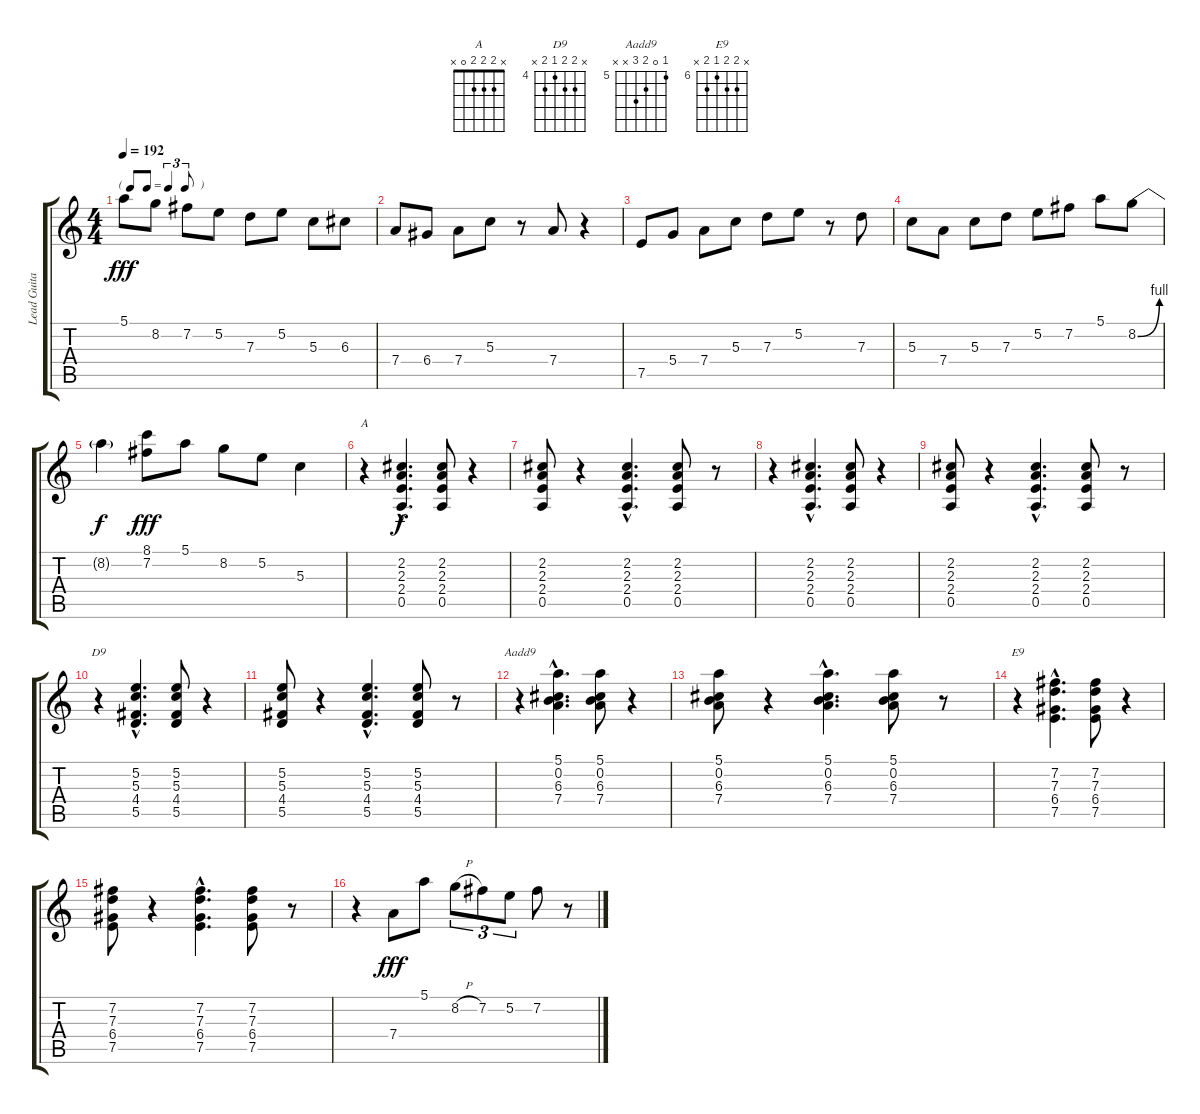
\track ("Lead Guitar" "Lead Guita") {instrument electricguitarjazz}
\staff {score tabs}
\tuning (E4 B3 G3 D3 A2 E2) {hide}
\chord ("A" x 2 2 2 0 x)
\chord ("D9" x 5 5 4 5 x) {firstfret 4}
\chord ("Aadd9" 5 0 6 7 x x) {firstfret 5}
\chord ("E9" x 7 7 6 7 x) {firstfret 6}
\ts (4 4)
\tf triplet8th
\tempo 192
\clef g2
\ks c
5.1.8{dy fff} 8.2.8 7.2.8 5.2.8 7.3.8 5.2.8 5.3.8 6.3.8 |
7.4.8 6.4.8 7.4.8 5.3.8 r.8 7.4.8 r.4 |
7.5.8 5.4.8 7.4.8 5.3.8 7.3.8 5.2.8 r.8 7.3.8 |
5.3.8 7.4.8 5.3.8 7.3.8 5.2.8 7.2.8 5.1.8 8.2{be (bend 0 0 60 4)}.8 |
8.2{t}.4{dy f} (8.1 7.2).8{dy fff} 5.1.8 8.2.8 5.2.8 5.3.4 |
r.4{ch "A"} (2.2{hac} 2.3{hac} 2.4{hac} 0.5{hac}).4{d dy f} (2.2 2.3 2.4 0.5).8 r.4 |
(2.2 2.3 2.4 0.5).8 r.4 (2.2{hac} 2.3{hac} 2.4{hac} 0.5{hac}).4{d} (2.2 2.3 2.4 0.5).8 r.8 |
r.4 (2.2{hac} 2.3{hac} 2.4{hac} 0.5{hac}).4{d} (2.2 2.3 2.4 0.5).8 r.4 |
(2.2 2.3 2.4 0.5).8 r.4 (2.2{hac} 2.3{hac} 2.4{hac} 0.5{hac}).4{d} (2.2 2.3 2.4 0.5).8 r.8 |
r.4{ch "D9"} (5.2{hac} 5.3{hac} 4.4{hac} 5.5{hac}).4{d} (5.2 5.3 4.4 5.5).8 r.4 |
(5.2 5.3 4.4 5.5).8 r.4 (5.2{hac} 5.3{hac} 4.4{hac} 5.5{hac}).4{d} (5.2 5.3 4.4 5.5).8 r.8 |
r.4{ch "Aadd9"} (5.1{hac} 0.2{hac} 6.3{hac} 7.4{hac}).4{d} (5.1 0.2 6.3 7.4).8 r.4 |
(5.1 0.2 6.3 7.4).8 r.4 (5.1{hac} 0.2{hac} 6.3{hac} 7.4{hac}).4{d} (5.1 0.2 6.3 7.4).8 r.8 |
r.4{ch "E9"} (7.2{hac} 7.3{hac} 6.4{hac} 7.5{hac}).4{d} (7.2 7.3 6.4 7.5).8 r.4 |
(7.2 7.3 6.4 7.5).8 r.4 (7.2{hac} 7.3{hac} 6.4{hac} 7.5{hac}).4{d} (7.2 7.3 6.4 7.5).8 r.8 |
r.4 7.4.8{dy fff} 5.1.8 8.2{h}.8{tu (3 2)} 7.2.8{tu (3 2)} 5.2.8{tu (3 2)} 7.2.8 r.8
